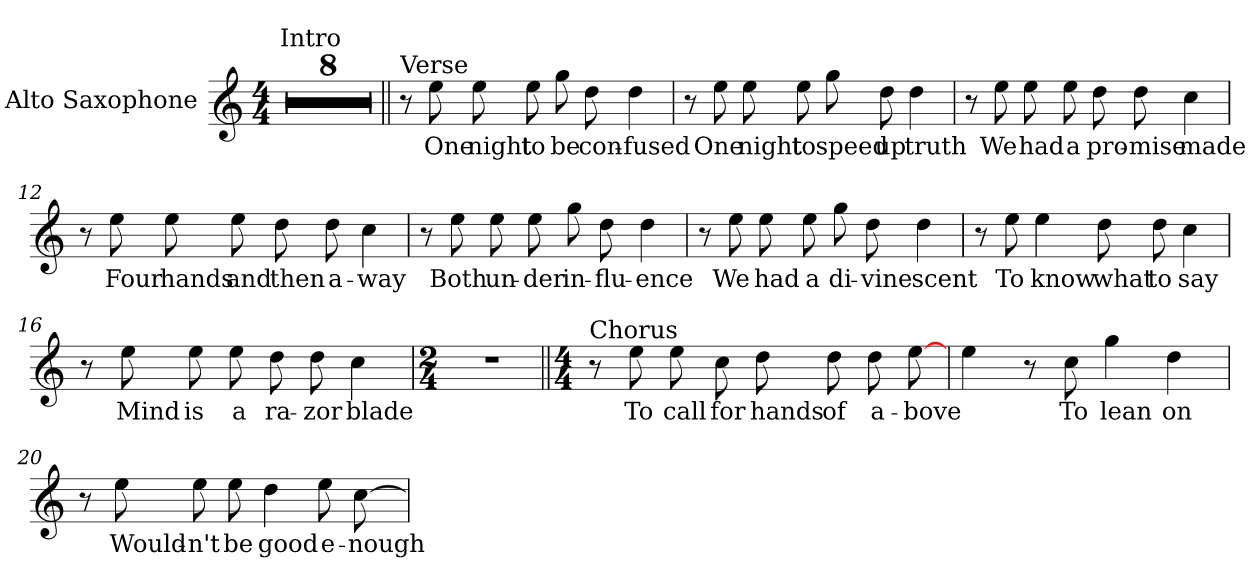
**kern	**text
*part1	*part1
*staff1	*staff1
*I"Alto Saxophone	*
*I'A. Sax.	*
*clefG2	*
*ITrd5c9	*
*k[b-e-a-]	*
*E-:	*
*M4/4	*
=1	=1
!LO:TX:a:t=Intro	!
1r	.
=2	=2
1r	.
=3	=3
1r	.
=4	=4
1r	.
=5	=5
1r	.
=6	=6
1r	.
=7	=7
1r	.
=8	=8
1r	.
=9||	=9||
!LO:TX:a:t=Verse	!
8r	.
8g	-One
8gL	-night
8g	-to
8b-L	-be
8f	-con-
4f	-fused
=10	=10
8r	.
8g	-One
8gL	-night
8g	-to
8b-L	-speed
8f	-up
4f	-truth
=11	=11
8r	.
8g	-We
8gL	-had
8g	-a
8fL	-pro-
8f	-mise
4e-	-made
=12	=12
8r	.
8g	-Four
8gL	-hands
8g	-and
8fL	-then
8f	-a-
4e-	-way
=13	=13
8r	.
8g	-Both
8gL	-un-
8g	-der
8b-L	-in-
8f	-flu-
4f	-ence
=14	=14
8r	.
8g	-We
8gL	-had
8g	-a
8b-L	-di-
8f	-vine
4f	-scent
=15	=15
8r	.
8g	-To
4g	-know
8fL	-what
8f	-to
4e-	-say
=16	=16
8r	.
8g	-Mind
8gL	-is
8g	-a
8fL	-ra-
8f	-zor
4e-	-blade
=17	=17
*M2/4	*
2r	.
!!LO:LB:g=z
=18||	=18||
*M4/4	*
!LO:TX:a:t=Chorus	!
8r	.
8g	-To
8gL	-call
8e-	-for
8fL	-hands
8f	-of
8f	-a-
[8g	-bove
=19	=19
4g	.
8r	.
8e-	-To
4b-	-lean
4f	-on
=20	=20
8r	.
8g	-Would-
8gL	-n't
8g	-be
4f	-good
8gL	-e-
[8e-	-nough
=	=
*-	*-
